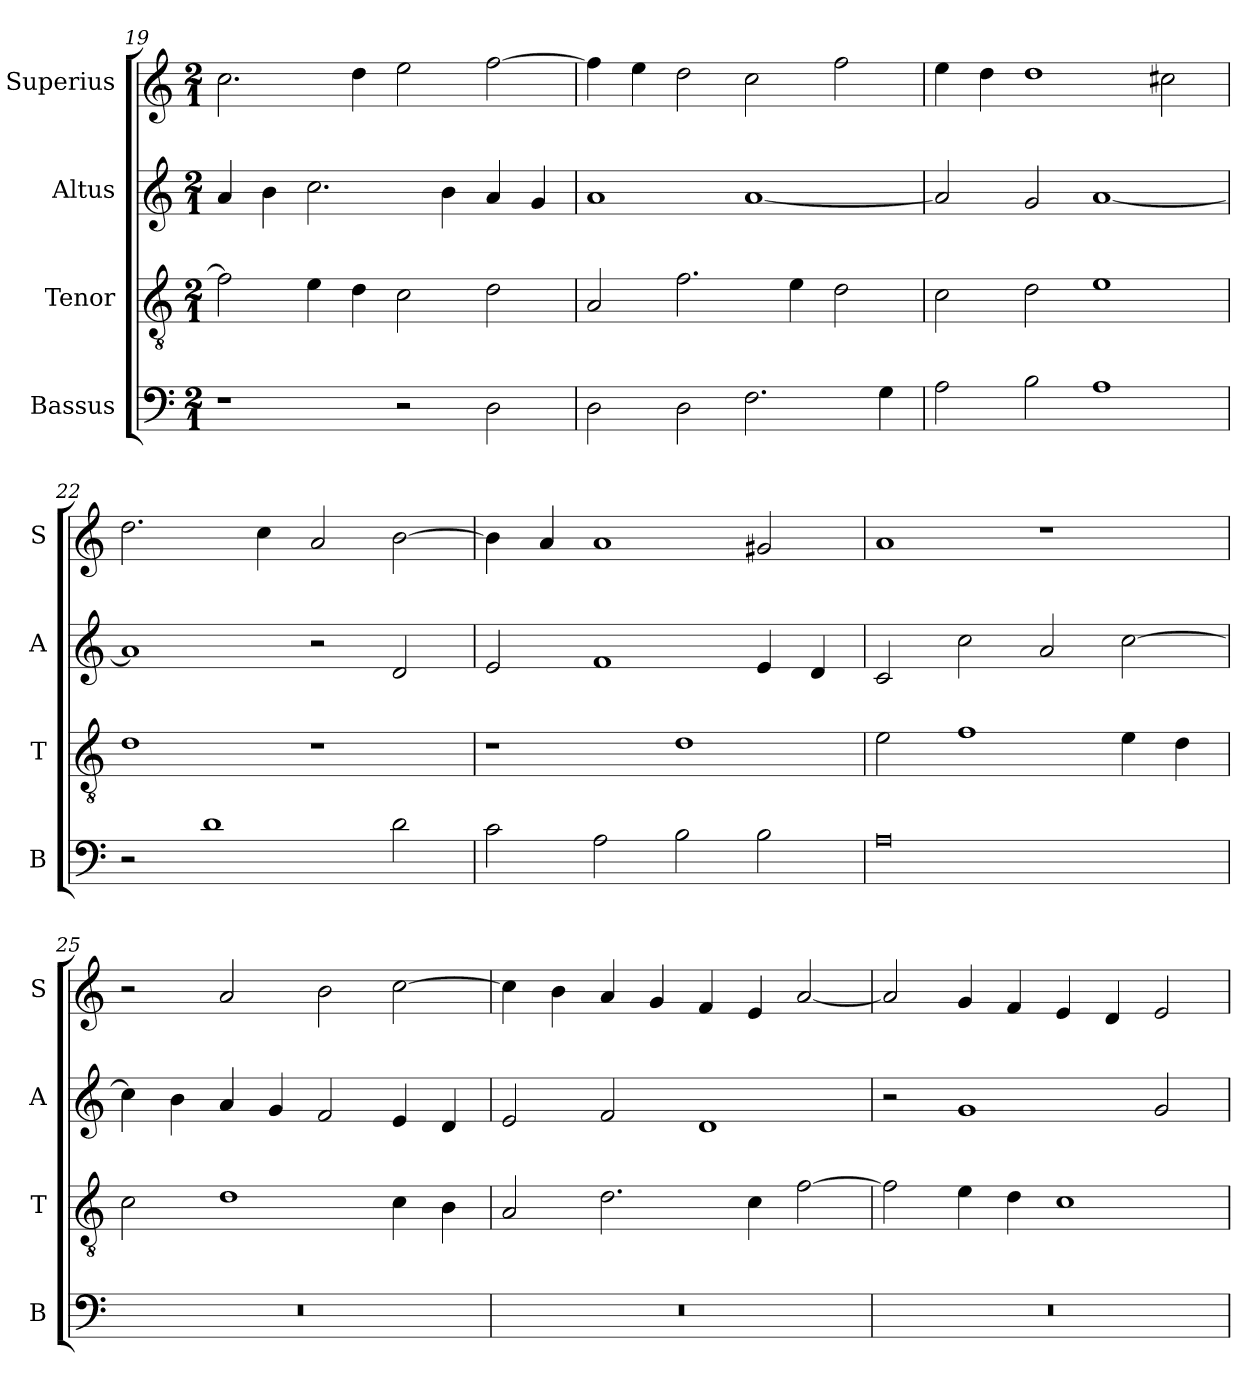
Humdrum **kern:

**kern	**kern	**kern	**kern
*part4	*part3	*part2	*part1
*staff4	*staff3	*staff2	*staff1
*I"Bassus	*I"Tenor	*I"Altus	*I"Superius
*I'B	*I'T	*I'A	*I'S
*clefF4	*clefGv2	*clefG2	*clefG2
*k[]	*k[]	*k[]	*k[]
*C:	*C:	*C:	*C:
*M2/1	*M2/1	*M2/1	*M2/1
=19	=19	=19	=19
1r	2f]	4a	2.cc
.	.	4b	.
.	4e	2.cc	.
.	4d	.	4dd
2r	2c	.	2ee
.	.	4b	.
2D	2d	4a	[2ff
.	.	4g	.
=20	=20	=20	=20
2D	2A	1a	4ff]
.	.	.	4ee
2D	2.f	.	2dd
2.F	.	[1a	2cc
.	4e	.	.
.	2d	.	2ff
4G	.	.	.
=21	=21	=21	=21
2A	2c	2a]	4ee
.	.	.	4dd
2B	2d	2g	1dd
1A	1e	[1a	.
.	.	.	2cc#X
=22	=22	=22	=22
2r	1d	1a]	2.dd
1d	.	.	.
.	.	.	4cc
.	1r	2r	2a
2d	.	2d	[2b
=23	=23	=23	=23
2c	1r	2e	4b]
.	.	.	4a
2A	.	1f	1a
2B	1d	.	.
2B	.	4e	2g#X
.	.	4d	.
=24	=24	=24	=24
0A	2e	2c	1a
.	1f	2cc	.
.	.	2a	1r
.	4e	[2cc	.
.	4d	.	.
=25	=25	=25	=25
0r	2c	4cc]	2r
.	.	4b	.
.	1d	4a	2a
.	.	4g	.
.	.	2f	2b
.	4c	4e	[2cc
.	4B	4d	.
=26	=26	=26	=26
0r	2A	2e	4cc]
.	.	.	4b
.	2.d	2f	4a
.	.	.	4g
.	.	1d	4f
.	4c	.	4e
.	[2f	.	[2a
=27	=27	=27	=27
0r	2f]	2r	2a]
.	4e	1g	4g
.	4d	.	4f
.	1c	.	4e
.	.	.	4d
.	.	2g	2e
=	=	=	=
*-	*-	*-	*-
